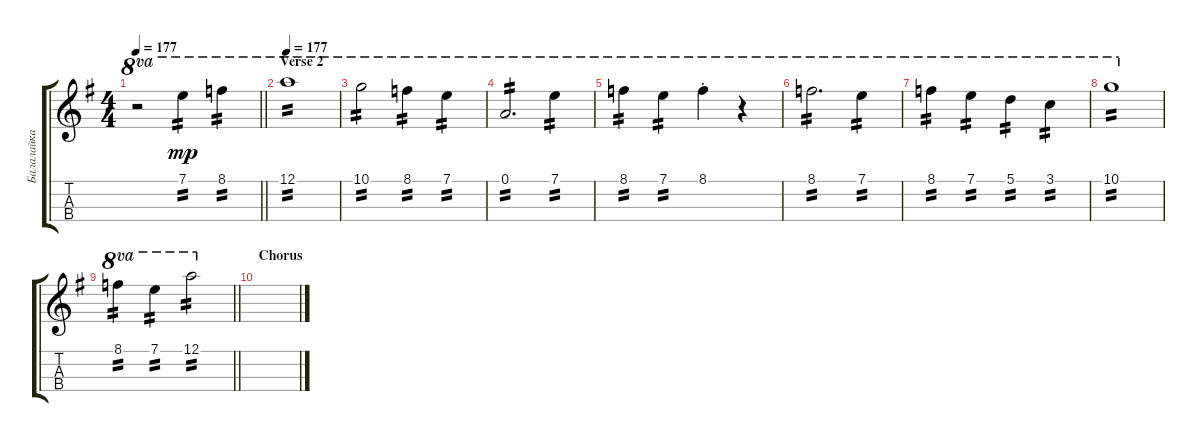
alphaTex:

\track ("Балалайка" "Балалайка") {instrument acousticguitarsteel}
\staff {score tabs}
\tuning (A4 E4 E4 G3) {hide}
\ts (4 4)
\tempo 177
\clef g2
\barLineRight lightlight
\ks eminor
r.2{ot 8va dy mp} 7.1.4{ot 8va tp 2} 8.1.4{ot 8va tp 2} |
\section ("" "Verse 2")
\tempo 177
12.1.1{ot 8va tp 2} |
10.1.2{ot 8va tp 2} 8.1.4{ot 8va tp 2} 7.1.4{ot 8va tp 2} |
0.1.2{d ot 8va tp 2} 7.1.4{ot 8va tp 2} |
8.1.4{ot 8va tp 2} 7.1.4{ot 8va tp 2} 8.1{st}.4{ot 8va} r.4{ot 8va} |
8.1.2{d ot 8va tp 2} 7.1.4{ot 8va tp 2} |
8.1.4{ot 8va tp 2} 7.1.4{ot 8va tp 2} 5.1.4{ot 8va tp 2} 3.1.4{ot 8va tp 2} |
10.1.1{ot 8va tp 2} |
\barLineRight lightlight
8.1.4{ot 8va tp 2} 7.1.4{ot 8va tp 2} 12.1.2{ot 8va tp 2} |
\section ("" "Chorus")
